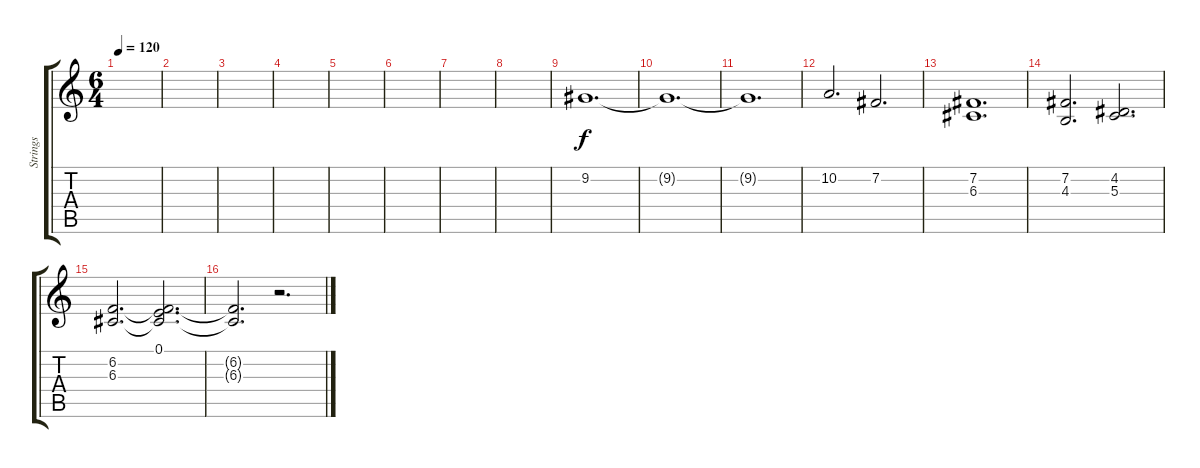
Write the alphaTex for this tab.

\track ("Strings" "Strings") {instrument stringensemble1}
\staff {score tabs}
\tuning (E4 B3 G3 D3 A2 E2) {hide}
\ts (6 4)
\tempo 120
\clef g2
\ks c
|
|
|
|
|
|
|
|
9.2.1{d volume 13} |
9.2{t}.1{d} |
9.2{t}.1{d} |
10.2.2{d} 7.2.2{d} |
(7.2 6.3).1{d} |
(7.2 4.3).2{d} (4.2 5.3).2{d} |
(6.2 6.3).2{d volume 4} (0.1 6.2{t} 6.3{t}).2{d} |
(6.2{t} 6.3{t}).2{d} r.2{d}
